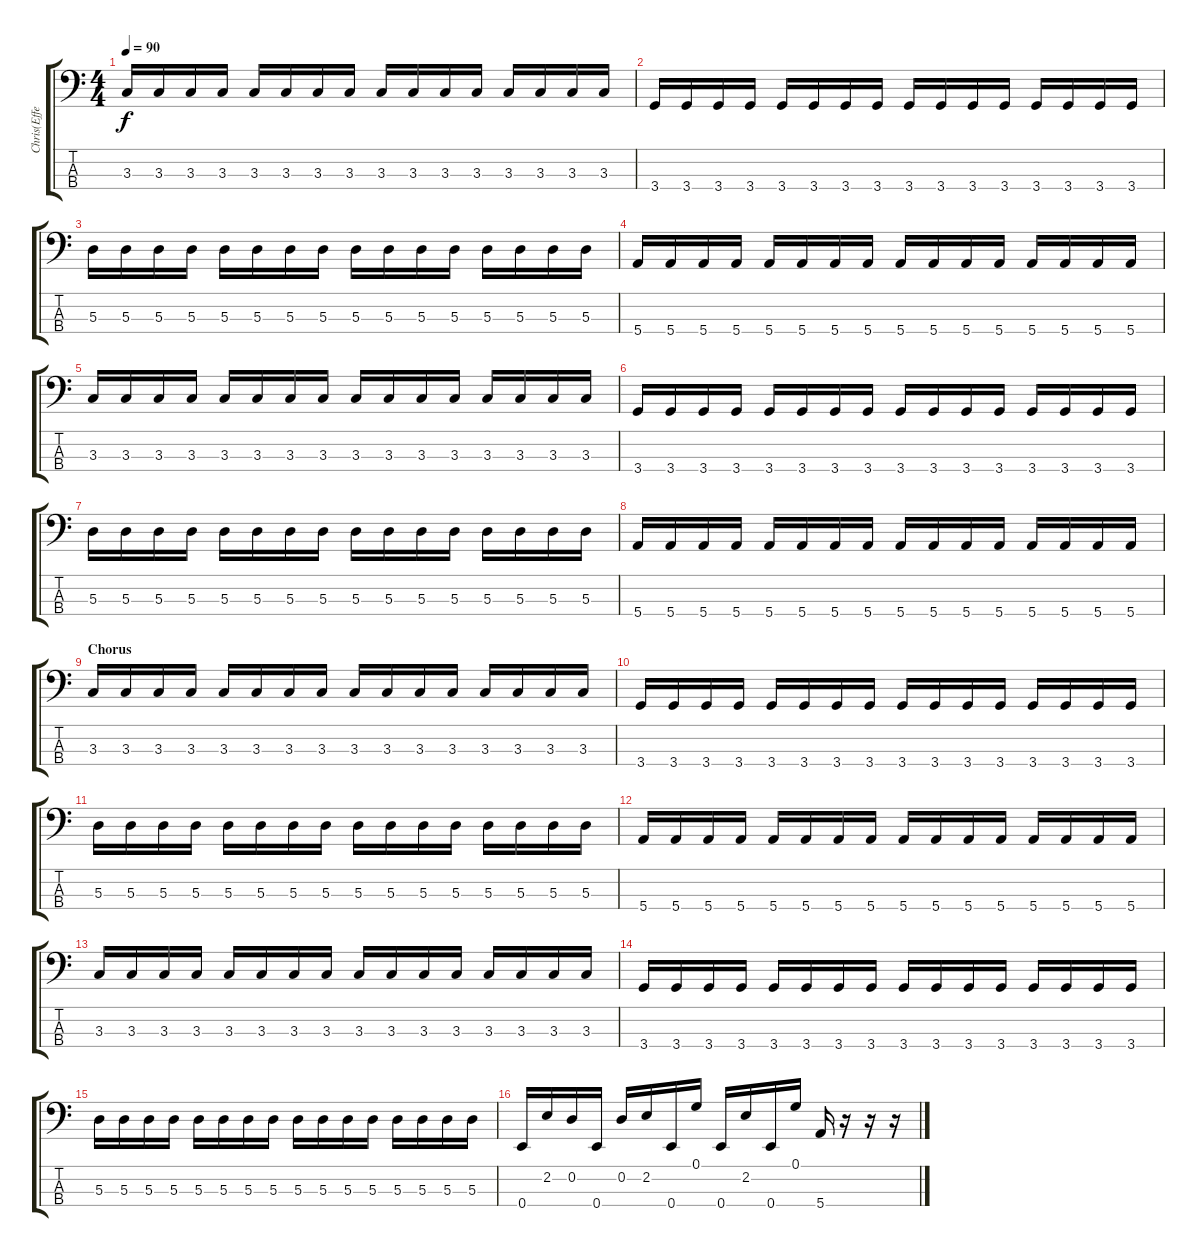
\track ("Chris(Effect)" "Chris(Effe") {instrument electricbasspick}
\staff {score tabs}
\tuning (G2 D2 A1 E1) {hide}
\ts (4 4)
\tempo 90
\clef f4
\ks c
3.3.16{dy f} 3.3.16 3.3.16 3.3.16 3.3.16 3.3.16 3.3.16 3.3.16 3.3.16 3.3.16 3.3.16 3.3.16 3.3.16 3.3.16 3.3.16 3.3.16 |
3.4.16 3.4.16 3.4.16 3.4.16 3.4.16 3.4.16 3.4.16 3.4.16 3.4.16 3.4.16 3.4.16 3.4.16 3.4.16 3.4.16 3.4.16 3.4.16 |
5.3.16 5.3.16 5.3.16 5.3.16 5.3.16 5.3.16 5.3.16 5.3.16 5.3.16 5.3.16 5.3.16 5.3.16 5.3.16 5.3.16 5.3.16 5.3.16 |
5.4.16 5.4.16 5.4.16 5.4.16 5.4.16 5.4.16 5.4.16 5.4.16 5.4.16 5.4.16 5.4.16 5.4.16 5.4.16 5.4.16 5.4.16 5.4.16 |
3.3.16 3.3.16 3.3.16 3.3.16 3.3.16 3.3.16 3.3.16 3.3.16 3.3.16 3.3.16 3.3.16 3.3.16 3.3.16 3.3.16 3.3.16 3.3.16 |
3.4.16 3.4.16 3.4.16 3.4.16 3.4.16 3.4.16 3.4.16 3.4.16 3.4.16 3.4.16 3.4.16 3.4.16 3.4.16 3.4.16 3.4.16 3.4.16 |
5.3.16 5.3.16 5.3.16 5.3.16 5.3.16 5.3.16 5.3.16 5.3.16 5.3.16 5.3.16 5.3.16 5.3.16 5.3.16 5.3.16 5.3.16 5.3.16 |
5.4.16 5.4.16 5.4.16 5.4.16 5.4.16 5.4.16 5.4.16 5.4.16 5.4.16 5.4.16 5.4.16 5.4.16 5.4.16 5.4.16 5.4.16 5.4.16 |
\section ("" "Chorus")
3.3.16 3.3.16 3.3.16 3.3.16 3.3.16 3.3.16 3.3.16 3.3.16 3.3.16 3.3.16 3.3.16 3.3.16 3.3.16 3.3.16 3.3.16 3.3.16 |
3.4.16 3.4.16 3.4.16 3.4.16 3.4.16 3.4.16 3.4.16 3.4.16 3.4.16 3.4.16 3.4.16 3.4.16 3.4.16 3.4.16 3.4.16 3.4.16 |
5.3.16 5.3.16 5.3.16 5.3.16 5.3.16 5.3.16 5.3.16 5.3.16 5.3.16 5.3.16 5.3.16 5.3.16 5.3.16 5.3.16 5.3.16 5.3.16 |
5.4.16 5.4.16 5.4.16 5.4.16 5.4.16 5.4.16 5.4.16 5.4.16 5.4.16 5.4.16 5.4.16 5.4.16 5.4.16 5.4.16 5.4.16 5.4.16 |
3.3.16 3.3.16 3.3.16 3.3.16 3.3.16 3.3.16 3.3.16 3.3.16 3.3.16 3.3.16 3.3.16 3.3.16 3.3.16 3.3.16 3.3.16 3.3.16 |
3.4.16 3.4.16 3.4.16 3.4.16 3.4.16 3.4.16 3.4.16 3.4.16 3.4.16 3.4.16 3.4.16 3.4.16 3.4.16 3.4.16 3.4.16 3.4.16 |
5.3.16 5.3.16 5.3.16 5.3.16 5.3.16 5.3.16 5.3.16 5.3.16 5.3.16 5.3.16 5.3.16 5.3.16 5.3.16 5.3.16 5.3.16 5.3.16 |
0.4.16 2.2.16 0.2.16 0.4.16 0.2.16 2.2.16 0.4.16 0.1.16 0.4.16 2.2.16 0.4.16 0.1.16 5.4.16 r.16 r.16 r.16
